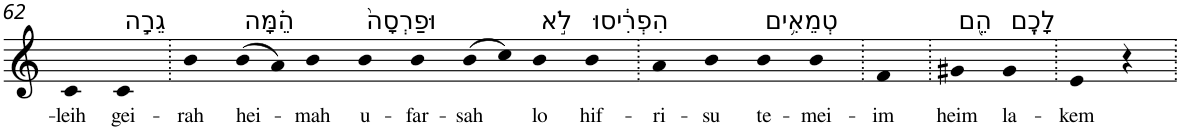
**kern	**text
*part1	*part1
*staff1	*staff1
*I"Piano	*
*I'Pno	*
!!LO:PB:g=z
*clefG2	*
*k[]	*
=62	=62
!	!LO:LY:b
4c	-leih
!LO:TX:a:t=גֵרָ֣ה	!
!	!LO:LY:b
4c	gei-
=63.	=63.
!	!LO:LY:b
4b	-rah
!LO:TX:a:t=הֵ֗מָּה	!
!	!LO:LY:b
(>8b	hei-
8a)	.
!	!LO:LY:b
4b	-mah
!LO:TX:a:t=וּפַרְסָה֙	!
!	!LO:LY:b
4b	u-
!	!LO:LY:b
4b	-far-
!	!LO:LY:b
(>8b	-sah
8cc)	.
!LO:TX:a:t=לֹ֣א	!
!	!LO:LY:b
4b	lo
!LO:TX:a:t=הִפְרִ֔יסוּ	!
!	!LO:LY:b
4b	hif-
=64.	=64.
!	!LO:LY:b
4a	-ri-
!	!LO:LY:b
4b	-su
!LO:TX:a:t=טְמֵאִ֥ים	!
!	!LO:LY:b
4b	te-
!	!LO:LY:b
4b	-mei-
=65.	=65.
!	!LO:LY:b
4f	-im
=66.	=66.
!LO:TX:a:t=הֵ֖ם	!
!	!LO:LY:b
4g#X	heim
!LO:TX:a:t=לָכֶֽם	!
!	!LO:LY:b
4g#	la-
=67.	=67.
!	!LO:LY:b
4e	-kem
4r	.
=.	=.
*-	*-
